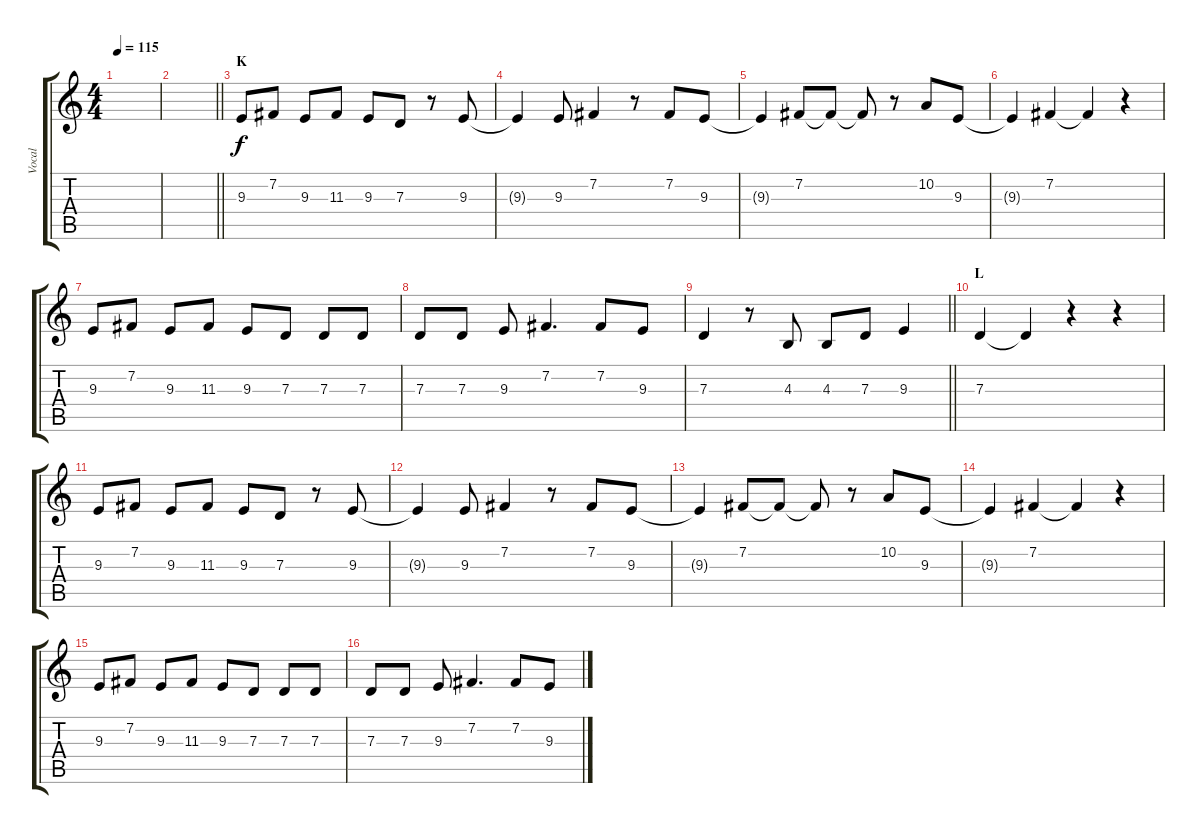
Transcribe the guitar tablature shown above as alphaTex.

\track ("Vocal" "Vocal") {instrument clarinet}
\staff {score tabs}
\tuning (E4 B3 G3 D3 A2 E2) {hide}
\ts (4 4)
\tempo 115
\clef g2
\ks c
|
\barLineRight lightlight
|
\section ("" "K")
9.3.8 7.2.8 9.3.8 11.3.8 9.3.8 7.3.8 r.8 9.3.8 |
9.3{t}.4 9.3.8 7.2.4 r.8 7.2.8 9.3.8 |
9.3{t}.4 7.2.8 7.2{t}.8 7.2{t}.8 r.8 10.2.8 9.3.8 |
9.3{t}.4 7.2.4 7.2{t}.4 r.4 |
9.3.8 7.2.8 9.3.8 11.3.8 9.3.8 7.3.8 7.3.8 7.3.8 |
7.3.8 7.3.8 9.3.8 7.2.4{d} 7.2.8 9.3.8 |
\barLineRight lightlight
7.3.4 r.8 4.3.8 4.3.8 7.3.8 9.3.4 |
\section ("" "L")
7.3.4 7.3{t}.4 r.4 r.4 |
9.3.8 7.2.8 9.3.8 11.3.8 9.3.8 7.3.8 r.8 9.3.8 |
9.3{t}.4 9.3.8 7.2.4 r.8 7.2.8 9.3.8 |
9.3{t}.4 7.2.8 7.2{t}.8 7.2{t}.8 r.8 10.2.8 9.3.8 |
9.3{t}.4 7.2.4 7.2{t}.4 r.4 |
9.3.8 7.2.8 9.3.8 11.3.8 9.3.8 7.3.8 7.3.8 7.3.8 |
7.3.8 7.3.8 9.3.8 7.2.4{d} 7.2.8 9.3.8
